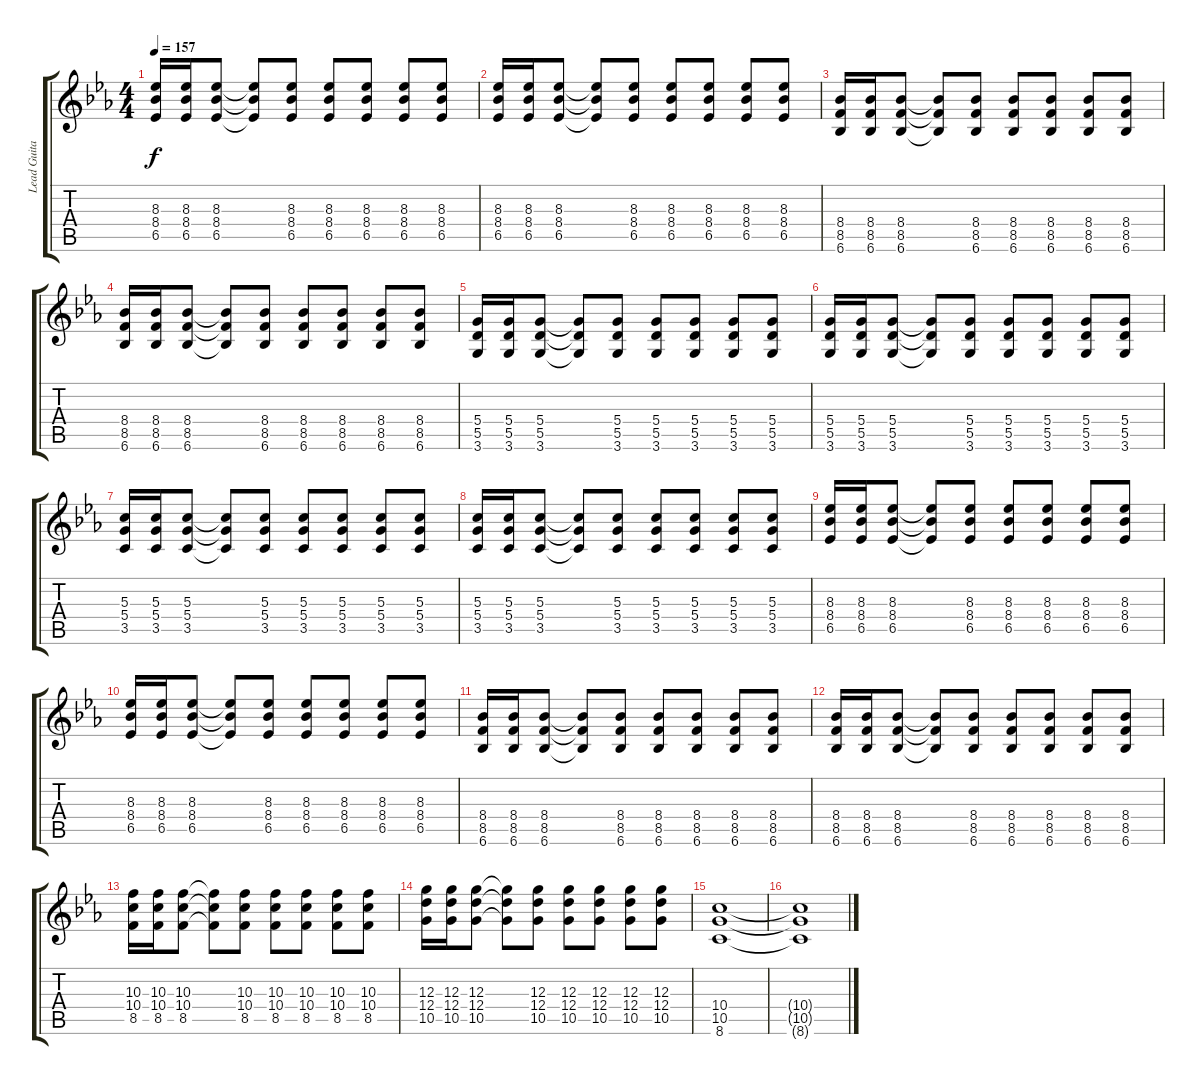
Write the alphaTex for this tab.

\track ("Lead Guitar 2" "Lead Guita") {instrument distortionguitar}
\staff {score tabs}
\tuning (E4 B3 G3 D3 A2 E2) {hide}
\ts (4 4)
\tempo 157
\clef g2
\ks eb
(8.3 8.4 6.5).16{dy f} (8.3 8.4 6.5).16 (8.3 8.4 6.5).8 (8.3{t} 8.4{t} 6.5{t}).8 (8.3 8.4 6.5).8 (8.3 8.4 6.5).8 (8.3 8.4 6.5).8 (8.3 8.4 6.5).8 (8.3 8.4 6.5).8 |
(8.3 8.4 6.5).16 (8.3 8.4 6.5).16 (8.3 8.4 6.5).8 (8.3{t} 8.4{t} 6.5{t}).8 (8.3 8.4 6.5).8 (8.3 8.4 6.5).8 (8.3 8.4 6.5).8 (8.3 8.4 6.5).8 (8.3 8.4 6.5).8 |
(8.4 8.5 6.6).16 (8.4 8.5 6.6).16 (8.4 8.5 6.6).8 (8.4{t} 8.5{t} 6.6{t}).8 (8.4 8.5 6.6).8 (8.4 8.5 6.6).8 (8.4 8.5 6.6).8 (8.4 8.5 6.6).8 (8.4 8.5 6.6).8 |
(8.4 8.5 6.6).16 (8.4 8.5 6.6).16 (8.4 8.5 6.6).8 (8.4{t} 8.5{t} 6.6{t}).8 (8.4 8.5 6.6).8 (8.4 8.5 6.6).8 (8.4 8.5 6.6).8 (8.4 8.5 6.6).8 (8.4 8.5 6.6).8 |
(5.4 5.5 3.6).16 (5.4 5.5 3.6).16 (5.4 5.5 3.6).8 (5.4{t} 5.5{t} 3.6{t}).8 (5.4 5.5 3.6).8 (5.4 5.5 3.6).8 (5.4 5.5 3.6).8 (5.4 5.5 3.6).8 (5.4 5.5 3.6).8 |
(5.4 5.5 3.6).16 (5.4 5.5 3.6).16 (5.4 5.5 3.6).8 (5.4{t} 5.5{t} 3.6{t}).8 (5.4 5.5 3.6).8 (5.4 5.5 3.6).8 (5.4 5.5 3.6).8 (5.4 5.5 3.6).8 (5.4 5.5 3.6).8 |
(5.3 5.4 3.5).16 (5.3 5.4 3.5).16 (5.3 5.4 3.5).8 (5.3{t} 5.4{t} 3.5{t}).8 (5.3 5.4 3.5).8 (5.3 5.4 3.5).8 (5.3 5.4 3.5).8 (5.3 5.4 3.5).8 (5.3 5.4 3.5).8 |
(5.3 5.4 3.5).16 (5.3 5.4 3.5).16 (5.3 5.4 3.5).8 (5.3{t} 5.4{t} 3.5{t}).8 (5.3 5.4 3.5).8 (5.3 5.4 3.5).8 (5.3 5.4 3.5).8 (5.3 5.4 3.5).8 (5.3 5.4 3.5).8 |
(8.3 8.4 6.5).16 (8.3 8.4 6.5).16 (8.3 8.4 6.5).8 (8.3{t} 8.4{t} 6.5{t}).8 (8.3 8.4 6.5).8 (8.3 8.4 6.5).8 (8.3 8.4 6.5).8 (8.3 8.4 6.5).8 (8.3 8.4 6.5).8 |
(8.3 8.4 6.5).16 (8.3 8.4 6.5).16 (8.3 8.4 6.5).8 (8.3{t} 8.4{t} 6.5{t}).8 (8.3 8.4 6.5).8 (8.3 8.4 6.5).8 (8.3 8.4 6.5).8 (8.3 8.4 6.5).8 (8.3 8.4 6.5).8 |
(8.4 8.5 6.6).16 (8.4 8.5 6.6).16 (8.4 8.5 6.6).8 (8.4{t} 8.5{t} 6.6{t}).8 (8.4 8.5 6.6).8 (8.4 8.5 6.6).8 (8.4 8.5 6.6).8 (8.4 8.5 6.6).8 (8.4 8.5 6.6).8 |
(8.4 8.5 6.6).16 (8.4 8.5 6.6).16 (8.4 8.5 6.6).8 (8.4{t} 8.5{t} 6.6{t}).8 (8.4 8.5 6.6).8 (8.4 8.5 6.6).8 (8.4 8.5 6.6).8 (8.4 8.5 6.6).8 (8.4 8.5 6.6).8 |
(10.3 10.4 8.5).16 (10.3 10.4 8.5).16 (10.3 10.4 8.5).8 (10.3{t} 10.4{t} 8.5{t}).8 (10.3 10.4 8.5).8 (10.3 10.4 8.5).8 (10.3 10.4 8.5).8 (10.3 10.4 8.5).8 (10.3 10.4 8.5).8 |
(12.3 12.4 10.5).16 (12.3 12.4 10.5).16 (12.3 12.4 10.5).8 (12.3{t} 12.4{t} 10.5{t}).8 (12.3 12.4 10.5).8 (12.3 12.4 10.5).8 (12.3 12.4 10.5).8 (12.3 12.4 10.5).8 (12.3 12.4 10.5).8 |
(10.4 10.5 8.6).1 |
(10.4{t} 10.5{t} 8.6{t}).1
